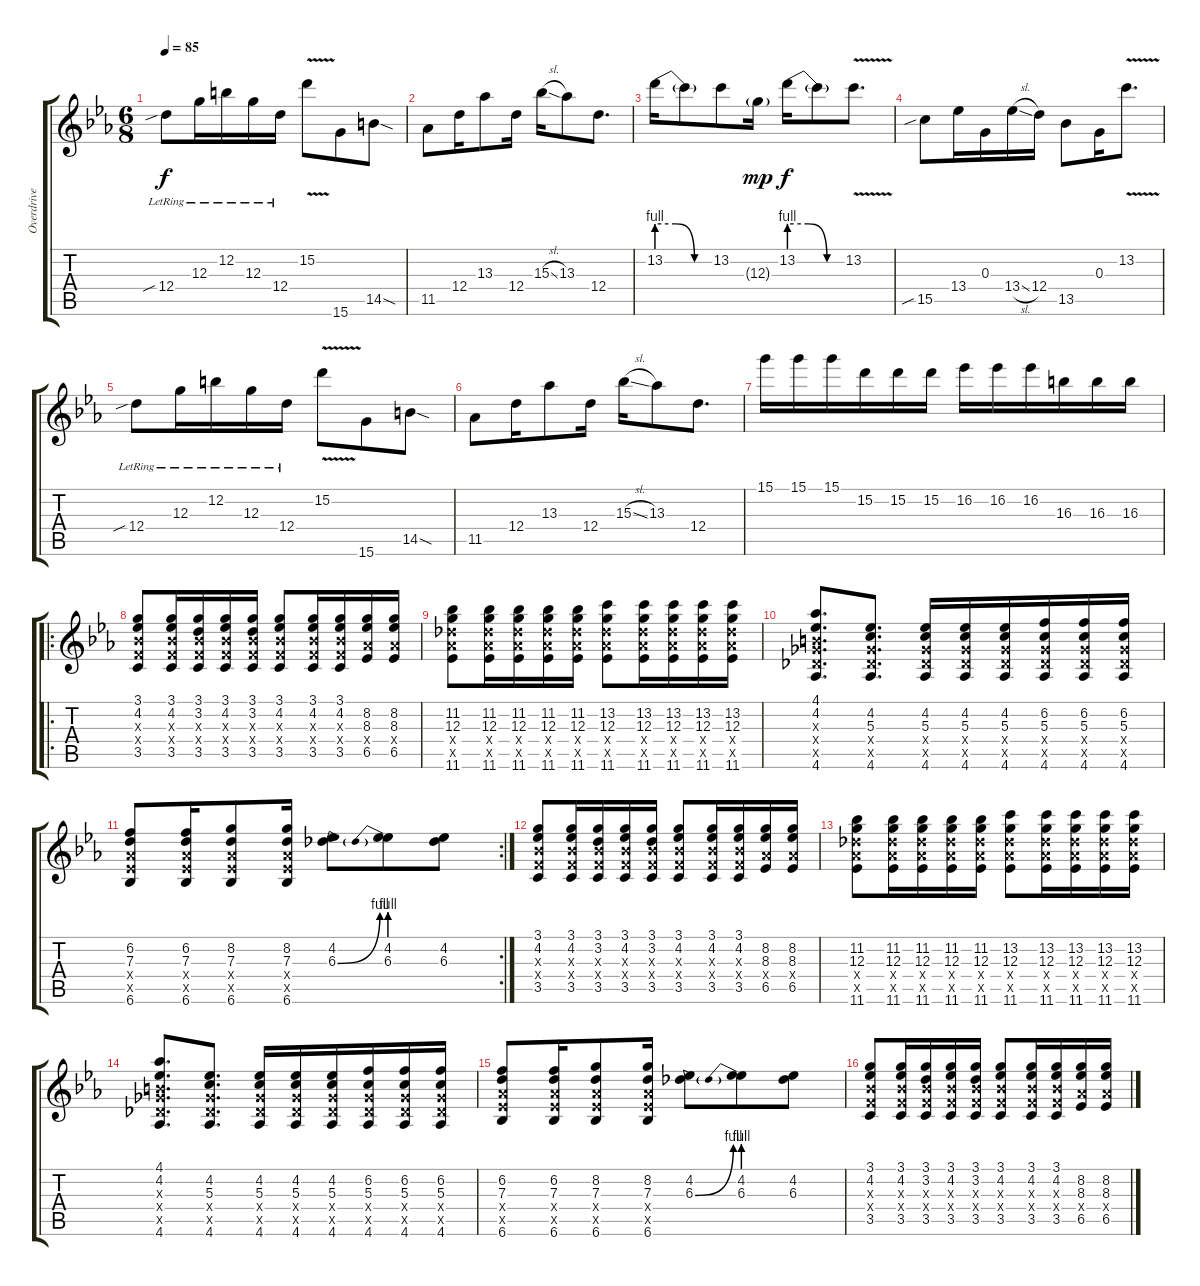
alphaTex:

\track ("Overdrive I" "Overdrive ") {instrument overdrivenguitar}
\staff {score tabs}
\tuning (E4 B3 G3 D3 A2 E2) {hide}
\ts (6 8)
\tempo 85
\clef g2
\ks eb
12.4{sib lr}.8{dy f} 12.3{lr}.16 12.2{lr}.16 12.3{lr}.16 12.4{lr}.16 15.2{v}.8 15.6.8 14.5{sod}.8 |
11.5.8 12.4.16 13.3.8 12.4.16 15.3{sl}.16 13.3.8 12.4.8{d} |
13.2{be (custom 0 4 20 4 40 0 60 0)}.16 13.2{t}.8 13.2.8 12.3{g}.16{dy mp} 13.2{be (custom 0 4 20 4 40 0 60 0)}.16{dy f} 13.2{t}.8 13.2{v}.8{d} |
15.5{sib}.8 13.4.16 0.3.16 13.4{sl}.16 12.4.16 13.5.8 0.3.16 13.2{v}.8{d} |
12.4{sib lr}.8 12.3{lr}.16 12.2{lr}.16 12.3{lr}.16 12.4{lr}.16 15.2{v}.8 15.6.8 14.5{sod}.8 |
11.5.8 12.4.16 13.3.8 12.4.16 15.3{sl}.16 13.3.8 12.4.8{d} |
15.1.16 15.1.16 15.1.16 15.2.16 15.2.16 15.2.16 16.2.16 16.2.16 16.2.16 16.3.16 16.3.16 16.3.16 |
\ro
(3.1 4.2 3.3{x} 3.4{x} 3.5).8 (3.1 4.2 3.3{x} 3.4{x} 3.5).16 (3.1 3.2 3.3{x} 3.4{x} 3.5).16 (3.1 4.2 3.3{x} 3.4{x} 3.5).16 (3.1 3.2 3.3{x} 3.4{x} 3.5).16 (3.1 4.2 3.3{x} 3.4{x} 3.5).8 (3.1 4.2 3.3{x} 3.4{x} 3.5).16 (3.1 4.2 3.3{x} 3.4{x} 3.5).16 (8.2 8.3 6.4{x} 6.5).16 (8.2 8.3 6.4{x} 6.5).16 |
(11.2 12.3 11.4{x} 11.5{x} 11.6).8 (11.2 12.3 11.4{x} 11.5{x} 11.6).16 (11.2 12.3 11.4{x} 11.5{x} 11.6).16 (11.2 12.3 11.4{x} 11.5{x} 11.6).16 (11.2 12.3 11.4{x} 11.5{x} 11.6).16 (13.2 12.3 11.4{x} 11.5{x} 11.6).8 (13.2 12.3 11.4{x} 11.5{x} 11.6).16 (13.2 12.3 11.4{x} 11.5{x} 11.6).16 (13.2 12.3 11.4{x} 11.5{x} 11.6).16 (13.2 12.3 11.4{x} 11.5{x} 11.6).16 |
(4.1 4.2 4.3{x} 4.4{x} 4.5{x} 4.6).8{d} (4.2 5.3 4.4{x} 4.5{x} 4.6).8{d} (4.2 5.3 4.4{x} 4.5{x} 4.6).16 (4.2 5.3 4.4{x} 4.5{x} 4.6).16 (4.2 5.3 4.4{x} 4.5{x} 4.6).16 (6.2 5.3 4.4{x} 4.5{x} 4.6).16 (6.2 5.3 4.4{x} 4.5{x} 4.6).16 (6.2 5.3 4.4{x} 4.5{x} 4.6).16 |
\rc 2
(6.2 7.3 6.4{x} 6.5{x} 6.6).8 (6.2 7.3 6.4{x} 6.5{x} 6.6).16 (8.2 7.3 6.4{x} 6.5{x} 6.6).8 (8.2 7.3 6.4{x} 6.5{x} 6.6).16 (4.2 6.3{be (bend 0 0 60 4)}).8 (4.2 6.3{be (prebend 0 4 60 4)}).8 (4.2 6.3).8 |
(3.1 4.2 3.3{x} 3.4{x} 3.5).8 (3.1 4.2 3.3{x} 3.4{x} 3.5).16 (3.1 3.2 3.3{x} 3.4{x} 3.5).16 (3.1 4.2 3.3{x} 3.4{x} 3.5).16 (3.1 3.2 3.3{x} 3.4{x} 3.5).16 (3.1 4.2 3.3{x} 3.4{x} 3.5).8 (3.1 4.2 3.3{x} 3.4{x} 3.5).16 (3.1 4.2 3.3{x} 3.4{x} 3.5).16 (8.2 8.3 6.4{x} 6.5).16 (8.2 8.3 6.4{x} 6.5).16 |
(11.2 12.3 11.4{x} 11.5{x} 11.6).8 (11.2 12.3 11.4{x} 11.5{x} 11.6).16 (11.2 12.3 11.4{x} 11.5{x} 11.6).16 (11.2 12.3 11.4{x} 11.5{x} 11.6).16 (11.2 12.3 11.4{x} 11.5{x} 11.6).16 (13.2 12.3 11.4{x} 11.5{x} 11.6).8 (13.2 12.3 11.4{x} 11.5{x} 11.6).16 (13.2 12.3 11.4{x} 11.5{x} 11.6).16 (13.2 12.3 11.4{x} 11.5{x} 11.6).16 (13.2 12.3 11.4{x} 11.5{x} 11.6).16 |
(4.1 4.2 4.3{x} 4.4{x} 4.5{x} 4.6).8{d} (4.2 5.3 4.4{x} 4.5{x} 4.6).8{d} (4.2 5.3 4.4{x} 4.5{x} 4.6).16 (4.2 5.3 4.4{x} 4.5{x} 4.6).16 (4.2 5.3 4.4{x} 4.5{x} 4.6).16 (6.2 5.3 4.4{x} 4.5{x} 4.6).16 (6.2 5.3 4.4{x} 4.5{x} 4.6).16 (6.2 5.3 4.4{x} 4.5{x} 4.6).16 |
(6.2 7.3 6.4{x} 6.5{x} 6.6).8 (6.2 7.3 6.4{x} 6.5{x} 6.6).16 (8.2 7.3 6.4{x} 6.5{x} 6.6).8 (8.2 7.3 6.4{x} 6.5{x} 6.6).16 (4.2 6.3{be (bend 0 0 60 4)}).8 (4.2 6.3{be (prebend 0 4 60 4)}).8 (4.2 6.3).8 |
(3.1 4.2 3.3{x} 3.4{x} 3.5).8 (3.1 4.2 3.3{x} 3.4{x} 3.5).16 (3.1 3.2 3.3{x} 3.4{x} 3.5).16 (3.1 4.2 3.3{x} 3.4{x} 3.5).16 (3.1 3.2 3.3{x} 3.4{x} 3.5).16 (3.1 4.2 3.3{x} 3.4{x} 3.5).8 (3.1 4.2 3.3{x} 3.4{x} 3.5).16 (3.1 4.2 3.3{x} 3.4{x} 3.5).16 (8.2 8.3 6.4{x} 6.5).16 (8.2 8.3 6.4{x} 6.5).16
